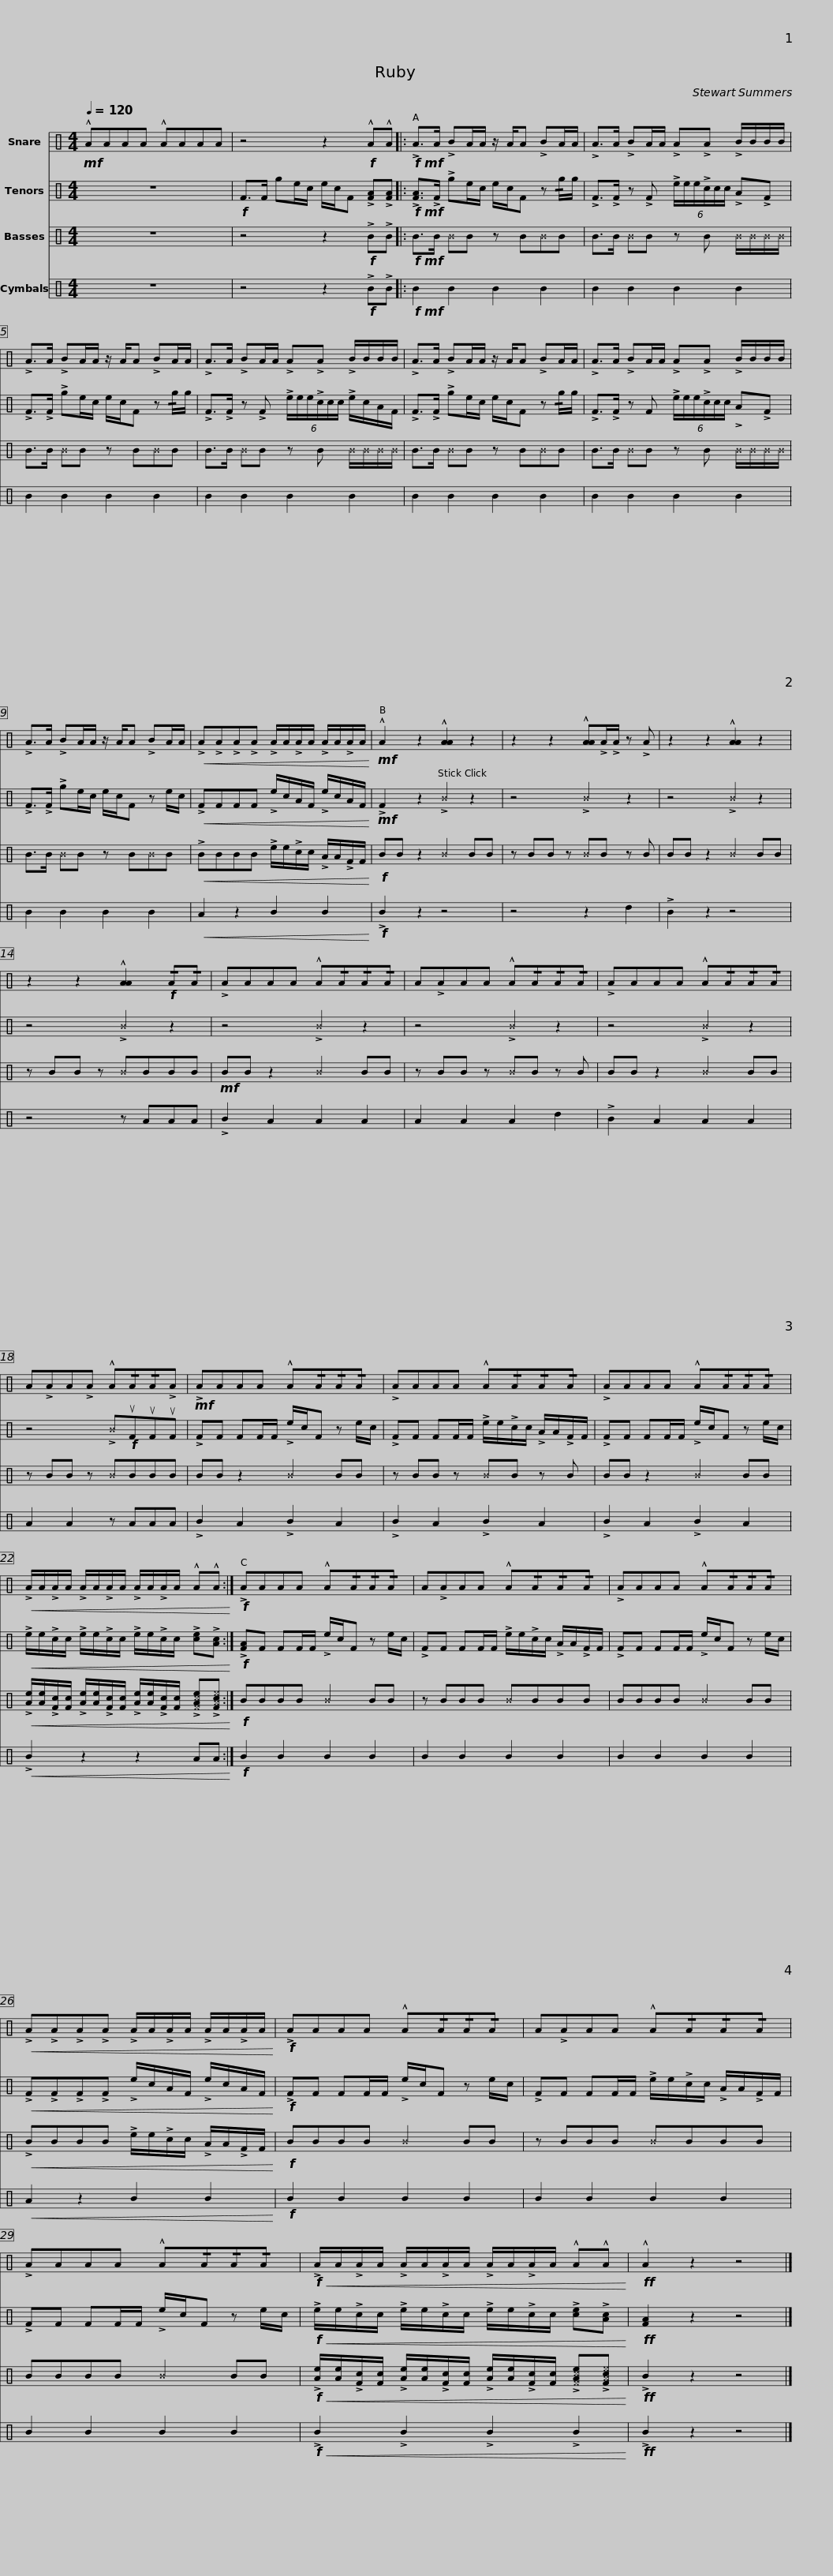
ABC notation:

X:1
%%score 1 2 3 4
L:1/8
Q:1/4=120
M:4/4
I:linebreak $
K:C
V:1 perc
K:none
V:2 perc
K:none
V:3 perc
K:none
V:4 perc
K:none
V:1
!mf! !^!AAAA !^!AAAA | z4 z2!f! !^!A!^!A |:!f!!mf! !>!A>A !>!BA/A/ z/ A/A !>!BA/A/ | !>!A>A !>!BA/A/ !>!A!>!A !>!B/B/B/B/ | !>!A>A !>!BA/A/ z/ A/A !>!BA/A/ |$ %5
 !>!A>A !>!BA/A/ !>!A!>!A !>!B/B/B/B/ | !>!A>A !>!BA/A/ z/ A/A !>!BA/A/ | !>!A>A !>!BA/A/ !>!A!>!A !>!B/B/B/B/ | !>!A>A !>!BA/A/ z/ A/A !>!BA/A/ |!<(! !>!A!>!A!>!A!>!A !>!A/A/!>!A/A/ !>!A/A/!>!A/A/!<)! |$ %10
!mf! !^!A2 z2 !^![AA]2 z2 | z2 z2 !^![AA]!>!A/!>!A/ z !>!A | z2 z2 !^![AA]2 z2 | z2 z2 !^![AA]2!f! !/!A!/!A | !>!AAAA !^!A!/!A!/!A!/!A | %15
 A!>!AAA !^!A!/!A!/!A!/!A | !>!AAAA !^!A!/!A!/!A!/!A |$ A!>!AA!>!A !^!A!/!A!/!A!>!A |!mf! !>!AAAA !^!A!/!A!/!A!/!A | !>!AAAA !^!A!/!A!/!A!/!A | %20
 !>!AAAA !^!A!/!A!/!A!/!A |!<(! !>!A/A/!>!A/A/ !>!A/A/!>!A/A/ !>!A/A/!>!A/A/ !^!A!^!A!<)! :|$!f! !>!AAAA !^!A!/!A!/!A!/!A | A!>!AAA !^!A!/!A!/!A!/!A | !>!AAAA !^!A!/!A!/!A!/!A | %25
!<(! !>!A!>!A!>!A!>!A !>!A/A/!>!A/A/ !>!A/A/!>!A/A/!<)! |!f! !>!AAAA !^!A!/!A!/!A!/!A |$ A!>!AAA !^!A!/!A!/!A!/!A | !>!AAAA !^!A!/!A!/!A!/!A |!f!!<(! !>!A/A/!>!A/A/ !>!A/A/!>!A/A/ !>!A/A/!>!A/A/ !^!A!^!A!<)! | %30
!ff! !^!A2 z2 z4 |] %31
V:2
 z8 |!f! F>F ge/c/ e/c/F !>![FA]!>![FA] |:!f!!mf! !>![FA]>!>!F !>!ge/c/ e/c/F z !/!g/g/ | !>!F>!>!F z !>!F (6:4:6!>!e/e/e/!>!c/c/c/ !>!A!>!F | !>!F>!>!F !>!ge/c/ e/c/F z !/!g/g/ |$ %5
 !>!F>!>!F z !>!F (6:4:6!>!e/e/e/!>!c/c/c/ !>!e/c/A/F/ | !>!F>!>!F !>!ge/c/ e/c/F z !/!g/g/ | !>!F>!>!F z F (6:4:6!>!e/e/e/!>!c/c/c/ !>!A!>!F | !>!F>!>!F !>!ge/c/ e/c/F z e/c/ |!<(! !>!FFFF !>!e/c/A/F/ !>!e/c/A/F/!<)! |$ %10
!mf! !>!F2 z2 !>!^B2 z2 | z4 !>!^B2 z2 | z4 !>!^B2 z2 | z4 !>!^B2 z2 | z4 !>!^B2 z2 | %15
 z4 !>!^B2 z2 | z4 !>!^B2 z2 |$ z4 !>!^B!f!uFuFuF | !>!FF FF/F/ !>!e/c/F z e/c/ | !>!FF FF/F/ !>!e/e/!>!c/c/ !>!A/A/!>!F/F/ | %20
 !>!FF FF/F/ !>!e/c/F z e/c/ |!<(! !>!e/e/!>!c/c/ !>!e/e/!>!c/c/ !>!e/e/!>!c/c/ !>![ce]!>![Ac]!<)! :|$!f! !>![FA]F FF/F/ !>!e/c/F z e/c/ | !>!FF FF/F/ !>!e/e/!>!c/c/ !>!A/A/!>!F/F/ | !>!FF FF/F/ !>!e/c/F z e/c/ | %25
!<(! !>!F!>!F!>!F!>!F !>!e/c/A/F/ !>!e/c/A/F/!<)! |!f! !>!FF FF/F/ !>!e/c/F z e/c/ |$ !>!FF FF/F/ !>!e/e/!>!c/c/ !>!A/A/!>!F/F/ | !>!FF FF/F/ !>!e/c/F z e/c/ |!f!!<(! !>!e/e/!>!c/c/ !>!e/e/!>!c/c/ !>!e/e/!>!c/c/ !>![ce]!>![Ac]!<)! | %30
!ff! [FA]2 z2 z4 |] %31
V:3
 z8 | z4 z2!f! !>!B!>!B |:!f!!mf! B>B ^BB z B^BB | B>B ^BB z B ^B/^B/^B/^B/ | B>B ^BB z B^BB |$ %5
 B>B ^BB z B ^B/^B/^B/^B/ | B>B ^BB z B^BB | B>B ^BB z B ^B/^B/^B/^B/ | B>B ^BB z B^BB |!<(! !>!BBBB !>!e/e/!>!c/c/ !>!A/A/!>!F/F/!<)! |$ %10
!f! BB z2 ^B2 BB | z BB z ^BB z B | BB z2 ^B2 BB | z BB z ^BBBB |!mf! BB z2 ^B2 BB | %15
 z BB z ^BB z B | BB z2 ^B2 BB |$ z BB z ^BBBB | BB z2 ^B2 BB | z BB z ^BB z B | %20
 BB z2 ^B2 BB |!<(! !>![Ae]/[Ae]/!>![Fc]/[Fc]/ !>![Ae]/[Ae]/!>![Fc]/[Fc]/ !>![Ae]/[Ae]/!>![Fc]/[Fc]/ !>![^FA^ce]!>![F^Ac^e]!<)! :|$!f! BBBB ^B2 BB | z BBB ^BBBB | BBBB ^B2 BB | %25
!<(! !>!BBBB !>!e/e/!>!c/c/ !>!A/A/!>!F/F/!<)! |!f! BBBB ^B2 BB |$ z BBB ^BBBB | BBBB ^B2 BB |!f!!<(! !>![Ae]/[Ae]/!>![Fc]/[Fc]/ !>![Ae]/[Ae]/!>![Fc]/[Fc]/ !>![Ae]/[Ae]/!>![Fc]/[Fc]/ !>![^FA^ce]!>![F^Ac^e]!<)! | %30
!ff! !>!B2 z2 z4 |] %31
V:4
 z8 | z4 z2!f! !>!B!>!B |:!f!!mf! B2 B2 B2 B2 | B2 B2 B2 B2 | B2 B2 B2 B2 |$ %5
 B2 B2 B2 B2 | B2 B2 B2 B2 | B2 B2 B2 B2 | B2 B2 B2 B2 |!<(! A2 z2 B2 B2!<)! |$ %10
!f! !>!B2 z2 z4 | z4 z2 d2 | !>!B2 z2 z4 | z4 z AAA | !>!B2 A2 A2 A2 | %15
 A2 A2 A2 d2 | !>!B2 A2 A2 A2 |$ A2 A2 z AAA | !>!B2 A2 !>!B2 A2 | !>!B2 A2 !>!B2 A2 | %20
 !>!B2 A2 !>!B2 A2 |!<(! !>!B2 z2 z2 AA!<)! :|$!f! B2 B2 B2 B2 | B2 B2 B2 B2 | B2 B2 B2 B2 | %25
!<(! A2 z2 B2 B2!<)! |!f! B2 B2 B2 B2 |$ B2 B2 B2 B2 | B2 B2 B2 B2 |!f!!<(! !>!B2 !>!B2 !>!B2 !>!B2!<)! | %30
!ff! !>!B2 z2 z4 |] %31
